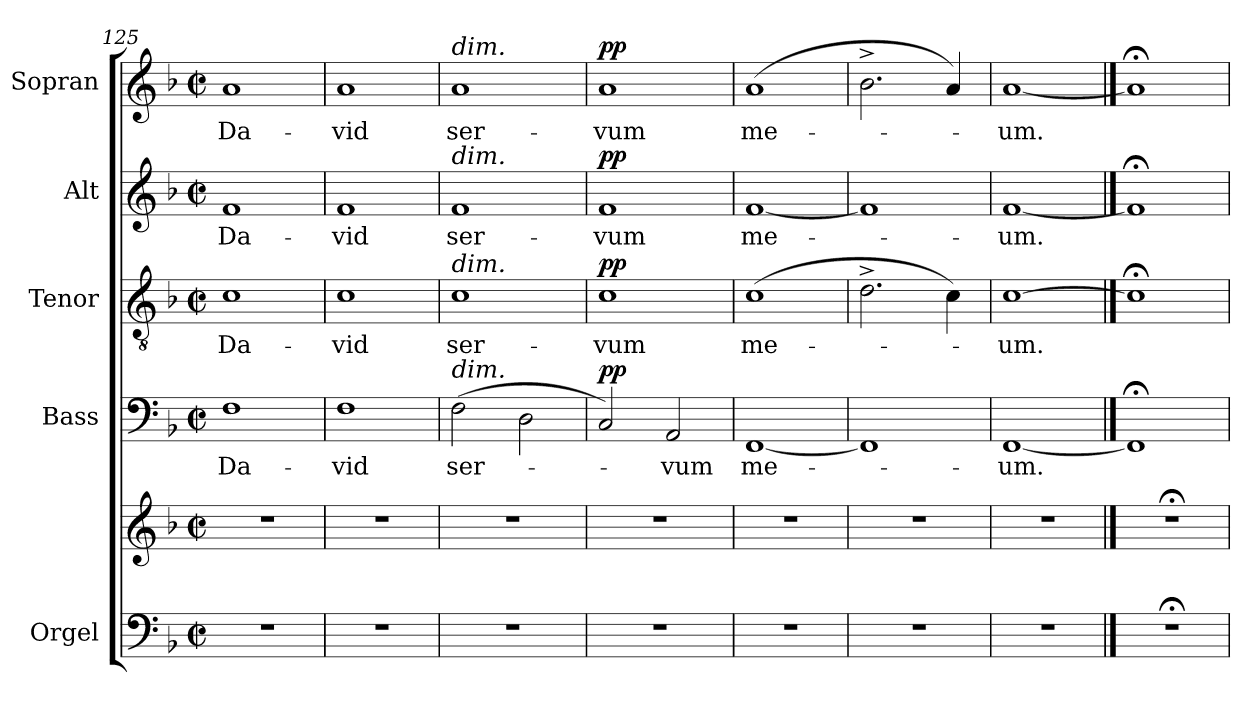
**kern	**kern	**kern	**text	**dynam	**kern	**text	**dynam	**kern	**text	**dynam	**kern	**text	**dynam
*part5	*part5	*part4	*part4	*part4	*part3	*part3	*part3	*part2	*part2	*part2	*part1	*part1	*part1
*staff6	*staff5	*staff4	*staff4	*staff4	*staff3	*staff3	*staff3	*staff2	*staff2	*staff2	*staff1	*staff1	*staff1
*I"Orgel	*	*I"Bass	*	*	*I"Tenor	*	*	*I"Alt	*	*	*I"Sopran	*	*
*clefF4	*clefG2	*clefF4	*	*	*clefGv2	*	*	*clefG2	*	*	*clefG2	*	*
*k[b-]	*k[b-]	*k[b-]	*	*	*k[b-]	*	*	*k[b-]	*	*	*k[b-]	*	*
*M2/2	*M2/2	*M2/2	*	*	*M2/2	*	*	*M2/2	*	*	*M2/2	*	*
*met(c|)	*met(c|)	*met(c|)	*	*	*met(c|)	*	*	*met(c|)	*	*	*met(c|)	*	*
=125	=125	=125	=125	=125	=125	=125	=125	=125	=125	=125	=125	=125	=125
1r	1r	1F	Da-	.	1c	Da-	.	1f	Da-	.	1a	Da-	.
=126	=126	=126	=126	=126	=126	=126	=126	=126	=126	=126	=126	=126	=126
1r	1r	1F	-vid	.	1c	-vid	.	1f	-vid	.	1a	-vid	.
=127	=127	=127	=127	=127	=127	=127	=127	=127	=127	=127	=127	=127	=127
!	!	!	!	!	!	!	!	!	!	!	!LO:TX:a:i:t=dim.	!	!
!	!	!	!	!	!	!	!	!LO:TX:a:i:t=dim.	!	!	!	!	!
!	!	!	!	!	!LO:TX:a:i:t=dim.	!	!	!	!	!	!	!	!
!	!	!LO:TX:a:i:t=dim.	!	!	!	!	!	!	!	!	!	!	!
1r	1r	(2F\	ser-	.	1c	ser-	.	1f	ser-	.	1a	ser-	.
.	.	2D\	.	.	.	.	.	.	.	.	.	.	.
=128	=128	=128	=128	=128	=128	=128	=128	=128	=128	=128	=128	=128	=128
!	!	!	!	!LO:DY:a	!	!	!LO:DY:a	!	!	!LO:DY:a	!	!	!LO:DY:a
1r	1r	2C/)	.	pp	1c	-vum	pp	1f	-vum	pp	1a	-vum	pp
.	.	2AA/	-vum	.	.	.	.	.	.	.	.	.	.
=129	=129	=129	=129	=129	=129	=129	=129	=129	=129	=129	=129	=129	=129
1r	1r	[1FF	me-	.	(>1c	me-	.	[1f	me-	.	(>1a	me-	.
=130	=130	=130	=130	=130	=130	=130	=130	=130	=130	=130	=130	=130	=130
1r	1r	1FF]	.	.	2.d^\	.	.	1f]	.	.	2.b-^\	.	.
.	.	.	.	.	4c\)	.	.	.	.	.	4a/)	.	.
=131	=131	=131	=131	=131	=131	=131	=131	=131	=131	=131	=131	=131	=131
1r	1r	[1FF	-um.	.	[1c	-um.	.	[1f	-um.	.	[1a	-um.	.
==132	==132	==132	==132	==132	==132	==132	==132	==132	==132	==132	==132	==132	==132
1r;<	1r;<	1FF;<]	.	.	1c;<]	.	.	1f;<]	.	.	1a;<]	.	.
=	=	=	=	=	=	=	=	=	=	=	=	=	=
*-	*-	*-	*-	*-	*-	*-	*-	*-	*-	*-	*-	*-	*-
